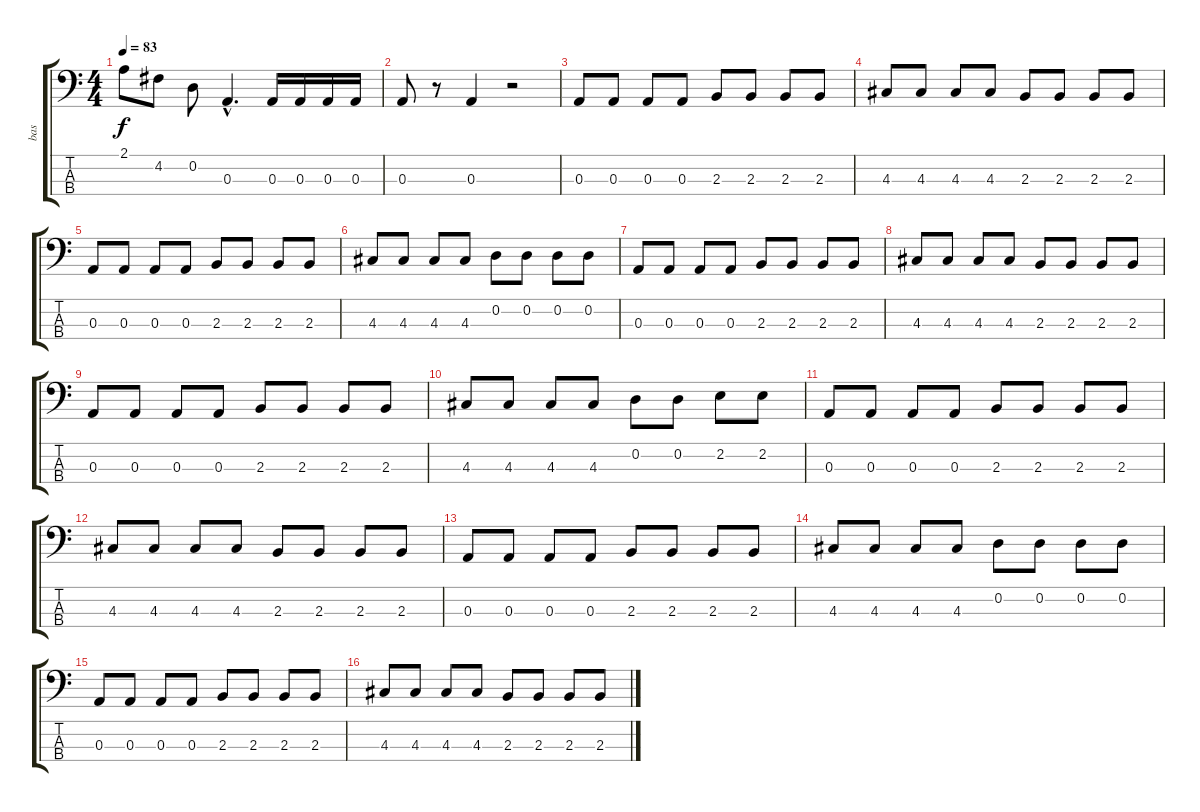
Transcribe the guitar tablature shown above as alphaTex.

\track ("bas" "bas") {instrument electricbasspick}
\staff {score tabs}
\tuning (G2 D2 A1 E1) {hide}
\ts (4 4)
\tempo 83
\clef f4
\ks c
2.1.8{dy f} 4.2.8 0.2.8 0.3{hac}.4{d} 0.3.16 0.3.16 0.3.16 0.3.16 |
0.3.8 r.8 0.3.4 r.2 |
0.3.8 0.3.8 0.3.8 0.3.8 2.3.8 2.3.8 2.3.8 2.3.8 |
4.3.8 4.3.8 4.3.8 4.3.8 2.3.8 2.3.8 2.3.8 2.3.8 |
0.3.8 0.3.8 0.3.8 0.3.8 2.3.8 2.3.8 2.3.8 2.3.8 |
4.3.8 4.3.8 4.3.8 4.3.8 0.2.8 0.2.8 0.2.8 0.2.8 |
0.3.8 0.3.8 0.3.8 0.3.8 2.3.8 2.3.8 2.3.8 2.3.8 |
4.3.8 4.3.8 4.3.8 4.3.8 2.3.8 2.3.8 2.3.8 2.3.8 |
0.3.8 0.3.8 0.3.8 0.3.8 2.3.8 2.3.8 2.3.8 2.3.8 |
4.3.8 4.3.8 4.3.8 4.3.8 0.2.8 0.2.8 2.2.8 2.2.8 |
0.3.8 0.3.8 0.3.8 0.3.8 2.3.8 2.3.8 2.3.8 2.3.8 |
4.3.8 4.3.8 4.3.8 4.3.8 2.3.8 2.3.8 2.3.8 2.3.8 |
0.3.8 0.3.8 0.3.8 0.3.8 2.3.8 2.3.8 2.3.8 2.3.8 |
4.3.8 4.3.8 4.3.8 4.3.8 0.2.8 0.2.8 0.2.8 0.2.8 |
0.3.8 0.3.8 0.3.8 0.3.8 2.3.8 2.3.8 2.3.8 2.3.8 |
4.3.8 4.3.8 4.3.8 4.3.8 2.3.8 2.3.8 2.3.8 2.3.8
